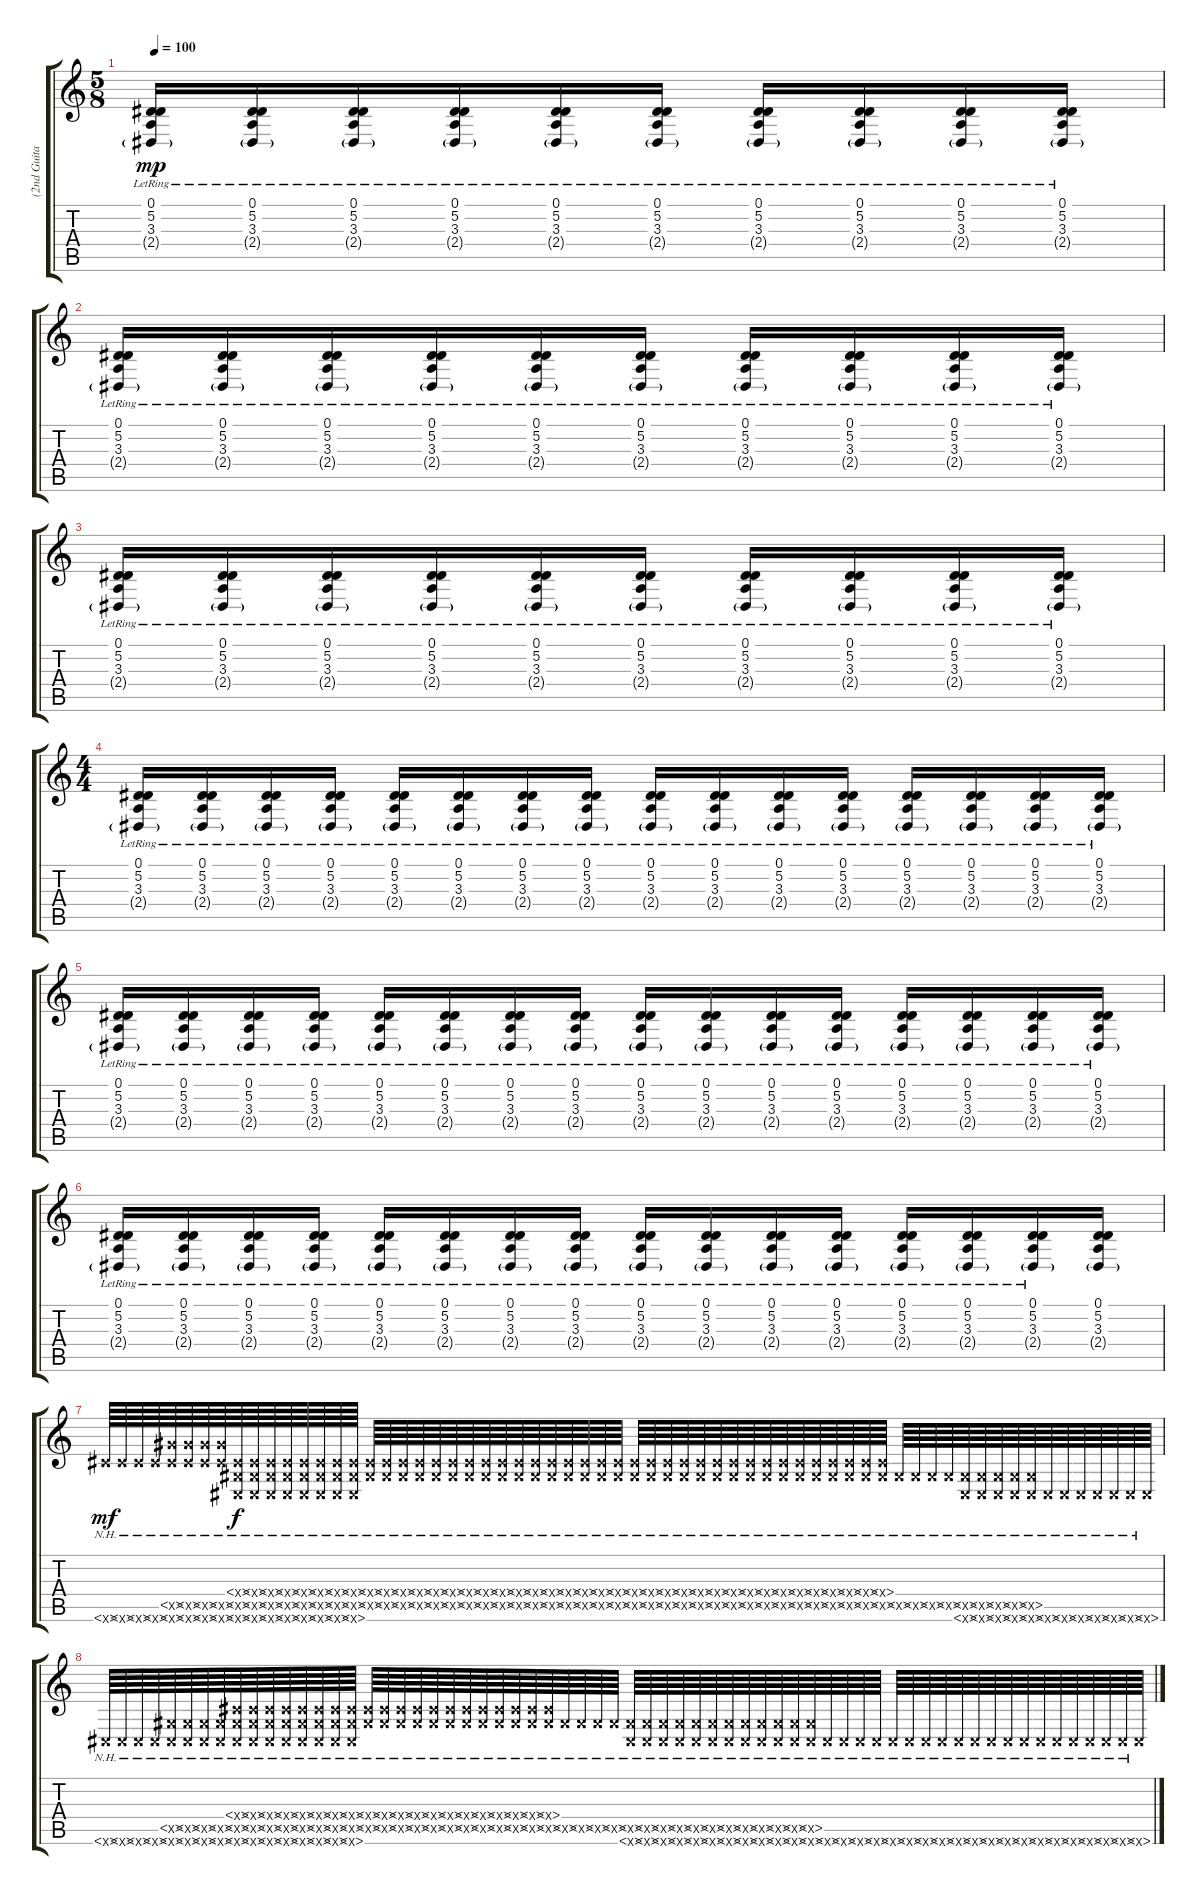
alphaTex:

\track ("(2nd Guitar)" "(2nd Guita") {instrument lead5charang}
\staff {score tabs}
\tuning (Eb4 Bb3 Gb3 Db3 Ab2 Db2) {hide}
\ts (5 8)
\tempo 100
\clef g2
\ks c
(0.1{lr} 5.2{lr} 3.3{lr} 2.4{g lr}).16{dy mp} (0.1{lr} 5.2{lr} 3.3{lr} 2.4{g lr}).16 (0.1{lr} 5.2{lr} 3.3{lr} 2.4{g lr}).16 (0.1{lr} 5.2{lr} 3.3{lr} 2.4{g lr}).16 (0.1{lr} 5.2{lr} 3.3{lr} 2.4{g lr}).16 (0.1{lr} 5.2{lr} 3.3{lr} 2.4{g lr}).16 (0.1{lr} 5.2{lr} 3.3{lr} 2.4{g lr}).16 (0.1{lr} 5.2{lr} 3.3{lr} 2.4{g lr}).16 (0.1{lr} 5.2{lr} 3.3{lr} 2.4{g lr}).16 (0.1{lr} 5.2{lr} 3.3{lr} 2.4{g lr}).16 |
(0.1{lr} 5.2{lr} 3.3{lr} 2.4{g lr}).16 (0.1{lr} 5.2{lr} 3.3{lr} 2.4{g lr}).16 (0.1{lr} 5.2{lr} 3.3{lr} 2.4{g lr}).16 (0.1{lr} 5.2{lr} 3.3{lr} 2.4{g lr}).16 (0.1{lr} 5.2{lr} 3.3{lr} 2.4{g lr}).16 (0.1{lr} 5.2{lr} 3.3{lr} 2.4{g lr}).16 (0.1{lr} 5.2{lr} 3.3{lr} 2.4{g lr}).16 (0.1{lr} 5.2{lr} 3.3{lr} 2.4{g lr}).16 (0.1{lr} 5.2{lr} 3.3{lr} 2.4{g lr}).16 (0.1{lr} 5.2{lr} 3.3{lr} 2.4{g lr}).16 |
(0.1{lr} 5.2{lr} 3.3{lr} 2.4{g lr}).16 (0.1{lr} 5.2{lr} 3.3{lr} 2.4{g lr}).16 (0.1{lr} 5.2{lr} 3.3{lr} 2.4{g lr}).16 (0.1{lr} 5.2{lr} 3.3{lr} 2.4{g lr}).16 (0.1{lr} 5.2{lr} 3.3{lr} 2.4{g lr}).16 (0.1{lr} 5.2{lr} 3.3{lr} 2.4{g lr}).16 (0.1{lr} 5.2{lr} 3.3{lr} 2.4{g lr}).16 (0.1{lr} 5.2{lr} 3.3{lr} 2.4{g lr}).16 (0.1{lr} 5.2{lr} 3.3{lr} 2.4{g lr}).16 (0.1{lr} 5.2{lr} 3.3{lr} 2.4{g lr}).16 |
\ts (4 4)
(0.1{lr} 5.2{lr} 3.3{lr} 2.4{g lr}).16{instrument lead5charang} (0.1{lr} 5.2{lr} 3.3{lr} 2.4{g lr}).16 (0.1{lr} 5.2{lr} 3.3{lr} 2.4{g lr}).16 (0.1{lr} 5.2{lr} 3.3{lr} 2.4{g lr}).16 (0.1{lr} 5.2{lr} 3.3{lr} 2.4{g lr}).16 (0.1{lr} 5.2{lr} 3.3{lr} 2.4{g lr}).16 (0.1{lr} 5.2{lr} 3.3{lr} 2.4{g lr}).16 (0.1{lr} 5.2{lr} 3.3{lr} 2.4{g lr}).16 (0.1{lr} 5.2{lr} 3.3{lr} 2.4{g lr}).16 (0.1{lr} 5.2{lr} 3.3{lr} 2.4{g lr}).16 (0.1{lr} 5.2{lr} 3.3{lr} 2.4{g lr}).16 (0.1{lr} 5.2{lr} 3.3{lr} 2.4{g lr}).16 (0.1{lr} 5.2{lr} 3.3{lr} 2.4{g lr}).16 (0.1{lr} 5.2{lr} 3.3{lr} 2.4{g lr}).16 (0.1{lr} 5.2{lr} 3.3{lr} 2.4{g lr}).16 (0.1{lr} 5.2{lr} 3.3{lr} 2.4{g lr}).16 |
(0.1{lr} 5.2{lr} 3.3{lr} 2.4{g lr}).16 (0.1{lr} 5.2{lr} 3.3{lr} 2.4{g lr}).16 (0.1{lr} 5.2{lr} 3.3{lr} 2.4{g lr}).16 (0.1{lr} 5.2{lr} 3.3{lr} 2.4{g lr}).16 (0.1{lr} 5.2{lr} 3.3{lr} 2.4{g lr}).16 (0.1{lr} 5.2{lr} 3.3{lr} 2.4{g lr}).16 (0.1{lr} 5.2{lr} 3.3{lr} 2.4{g lr}).16 (0.1{lr} 5.2{lr} 3.3{lr} 2.4{g lr}).16 (0.1{lr} 5.2{lr} 3.3{lr} 2.4{g lr}).16 (0.1{lr} 5.2{lr} 3.3{lr} 2.4{g lr}).16 (0.1{lr} 5.2{lr} 3.3{lr} 2.4{g lr}).16 (0.1{lr} 5.2{lr} 3.3{lr} 2.4{g lr}).16 (0.1{lr} 5.2{lr} 3.3{lr} 2.4{g lr}).16 (0.1{lr} 5.2{lr} 3.3{lr} 2.4{g lr}).16 (0.1{lr} 5.2{lr} 3.3{lr} 2.4{g lr}).16 (0.1{lr} 5.2{lr} 3.3{lr} 2.4{g lr}).16 |
(0.1{lr} 5.2{lr} 3.3{lr} 2.4{g lr}).16 (0.1{lr} 5.2{lr} 3.3{lr} 2.4{g lr}).16 (0.1{lr} 5.2{lr} 3.3{lr} 2.4{g lr}).16 (0.1{lr} 5.2{lr} 3.3{lr} 2.4{g lr}).16 (0.1{lr} 5.2{lr} 3.3{lr} 2.4{g lr}).16 (0.1{lr} 5.2{lr} 3.3{lr} 2.4{g lr}).16 (0.1{lr} 5.2{lr} 3.3{lr} 2.4{g lr}).16 (0.1{lr} 5.2{lr} 3.3{lr} 2.4{g lr}).16 (0.1{lr} 5.2{lr} 3.3{lr} 2.4{g lr}).16 (0.1{lr} 5.2{lr} 3.3{lr} 2.4{g lr}).16 (0.1{lr} 5.2{lr} 3.3{lr} 2.4{g lr}).16 (0.1{lr} 5.2{lr} 3.3{lr} 2.4{g lr}).16 (0.1{lr} 5.2{lr} 3.3{lr} 2.4{g lr}).16 (0.1{lr} 5.2{lr} 3.3{lr} 2.4{g lr}).16 (0.1{lr} 5.2{lr} 3.3{lr} 2.4{g lr}).16 (0.1 5.2 3.3 2.4{g}).16 |
5.6{nh x}.64{dy mf volume 14 instrument lead5charang} 5.6{nh x}.64 5.6{nh x}.64 5.6{nh x}.64 (5.5{nh x} 5.6{nh x}).64 (5.5{nh x} 5.6{nh x}).64 (5.5{nh x} 5.6{nh x}).64 (5.5{nh x} 5.6{nh x}).64 (0.4{nh x} 0.5{nh x} 0.6{nh x}).64{dy f} (0.4{nh x} 0.5{nh x} 0.6{nh x}).64 (0.4{nh x} 0.5{nh x} 0.6{nh x}).64 (0.4{nh x} 0.5{nh x} 0.6{nh x}).64 (0.4{nh x} 0.5{nh x} 0.6{nh x}).64 (0.4{nh x} 0.5{nh x} 0.6{nh x}).64 (0.4{nh x} 0.5{nh x} 0.6{nh x}).64 (0.4{nh x} 0.5{nh x} 0.6{nh x}).64 (0.4{nh x} 0.5{nh x}).64 (0.4{nh x} 0.5{nh x}).64 (0.4{nh x} 0.5{nh x}).64 (0.4{nh x} 0.5{nh x}).64 (0.4{nh x} 0.5{nh x}).64 (0.4{nh x} 0.5{nh x}).64 (0.4{nh x} 0.5{nh x}).64 (0.4{nh x} 0.5{nh x}).64 (0.4{nh x} 0.5{nh x}).64 (0.4{nh x} 0.5{nh x}).64 (0.4{nh x} 0.5{nh x}).64 (0.4{nh x} 0.5{nh x}).64 (0.4{nh x} 0.5{nh x}).64 (0.4{nh x} 0.5{nh x}).64 (0.4{nh x} 0.5{nh x}).64 (0.4{nh x} 0.5{nh x}).64 (0.4{nh x} 0.5{nh x}).64 (0.4{nh x} 0.5{nh x}).64 (0.4{nh x} 0.5{nh x}).64 (0.4{nh x} 0.5{nh x}).64 (0.4{nh x} 0.5{nh x}).64 (0.4{nh x} 0.5{nh x}).64 (0.4{nh x} 0.5{nh x}).64 (0.4{nh x} 0.5{nh x}).64 (0.4{nh x} 0.5{nh x}).64 (0.4{nh x} 0.5{nh x}).64 (0.4{nh x} 0.5{nh x}).64 (0.4{nh x} 0.5{nh x}).64 (0.4{nh x} 0.5{nh x}).64 (0.4{nh x} 0.5{nh x}).64 (0.4{nh x} 0.5{nh x}).64 (0.4{nh x} 0.5{nh x}).64 0.5{nh x}.64 0.5{nh x}.64 0.5{nh x}.64 0.5{nh x}.64 (0.5{nh x} 0.6{nh x}).64 (0.5{nh x} 0.6{nh x}).64 (0.5{nh x} 0.6{nh x}).64 (0.5{nh x} 0.6{nh x}).64 (0.5{nh x} 0.6{nh x}).64 0.6{nh x}.64 0.6{nh x}.64 0.6{nh x}.64 0.6{nh x}.64 0.6{nh x}.64 0.6{nh x}.64 0.6{nh x}.64 |
0.6{nh x}.64 0.6{nh x}.64 0.6{nh x}.64 0.6{nh x}.64 (0.5{nh x} 0.6{nh x}).64 (0.5{nh x} 0.6{nh x}).64 (0.5{nh x} 0.6{nh x}).64 (0.5{nh x} 0.6{nh x}).64 (0.4{nh x} 0.5{nh x} 0.6{nh x}).64 (0.4{nh x} 0.5{nh x} 0.6{nh x}).64 (0.4{nh x} 0.5{nh x} 0.6{nh x}).64 (0.4{nh x} 0.5{nh x} 0.6{nh x}).64 (0.4{nh x} 0.5{nh x} 0.6{nh x}).64 (0.4{nh x} 0.5{nh x} 0.6{nh x}).64 (0.4{nh x} 0.5{nh x} 0.6{nh x}).64 (0.4{nh x} 0.5{nh x} 0.6{nh x}).64 (0.4{nh x} 0.5{nh x}).64 (0.4{nh x} 0.5{nh x}).64 (0.4{nh x} 0.5{nh x}).64 (0.4{nh x} 0.5{nh x}).64 (0.4{nh x} 0.5{nh x}).64 (0.4{nh x} 0.5{nh x}).64 (0.4{nh x} 0.5{nh x}).64 (0.4{nh x} 0.5{nh x}).64 (0.4{nh x} 0.5{nh x}).64 (0.4{nh x} 0.5{nh x}).64 (0.4{nh x} 0.5{nh x}).64 (0.4{nh x} 0.5{nh x}).64 0.5{nh x}.64 0.5{nh x}.64 0.5{nh x}.64 0.5{nh x}.64 (0.5{nh x} 0.6{nh x}).64 (0.5{nh x} 0.6{nh x}).64 (0.5{nh x} 0.6{nh x}).64 (0.5{nh x} 0.6{nh x}).64 (0.5{nh x} 0.6{nh x}).64 (0.5{nh x} 0.6{nh x}).64 (0.5{nh x} 0.6{nh x}).64 (0.5{nh x} 0.6{nh x}).64 (0.5{nh x} 0.6{nh x}).64 (0.5{nh x} 0.6{nh x}).64 (0.5{nh x} 0.6{nh x}).64 (0.5{nh x} 0.6{nh x}).64 0.6{nh x}.64 0.6{nh x}.64 0.6{nh x}.64 0.6{nh x}.64 0.6{nh x}.64 0.6{nh x}.64 0.6{nh x}.64 0.6{nh x}.64 0.6{nh x}.64 0.6{nh x}.64 0.6{nh x}.64 0.6{nh x}.64 0.6{nh x}.64 0.6{nh x}.64 0.6{nh x}.64 0.6{nh x}.64 0.6{nh x}.64 0.6{nh x}.64 0.6{nh x}.64 0.6{nh x}.64
